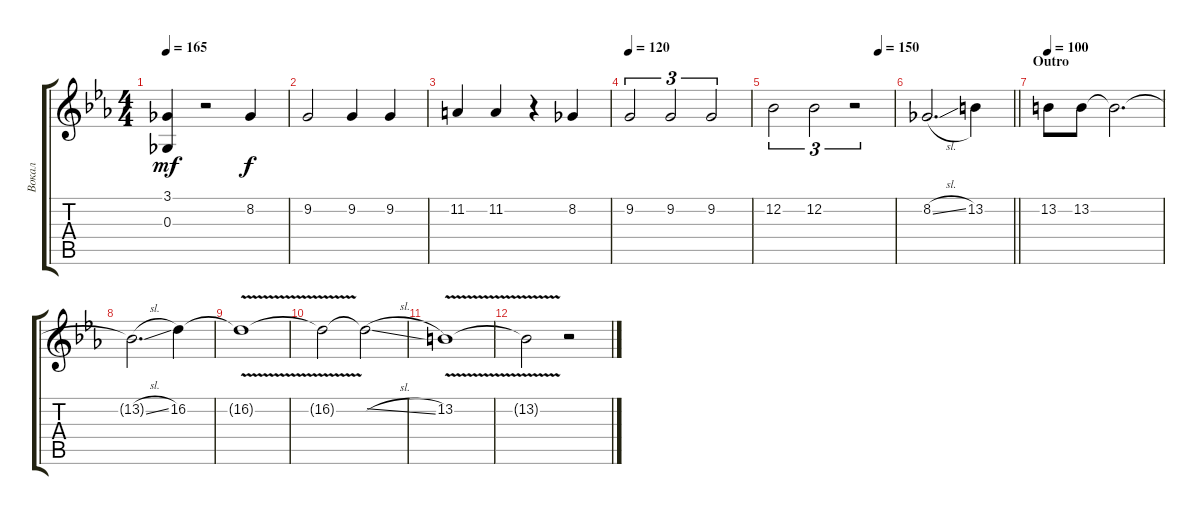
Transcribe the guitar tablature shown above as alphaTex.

\track ("Вокал" "Вокал") {instrument trumpet}
\staff {score tabs}
\tuning (Eb4 Bb3 Gb3 Db3 Ab2 Eb2) {hide}
\ts (4 4)
\tempo 165
\clef g2
\ks cminor
(3.1 0.3).4{dy mf} r.2 8.2.4{dy f} |
9.2.2 9.2.4 9.2.4 |
11.2.4 11.2.4 r.4 8.2.4 |
\tempo 120
9.2.2{tu (3 2)} 9.2.2{tu (3 2)} 9.2.2{tu (3 2)} |
\tempo (150 0.875)
12.2.2{tu (3 2)} 12.2.2{tu (3 2)} r.2{tu (3 2)} |
\barLineRight lightlight
8.2{sl}.2{d} 13.2.4 |
\section ("" "Outro")
\tempo 100
13.2.8 13.2.8 13.2{t}.2{d} |
13.2{sl t}.2{d} 16.2.4 |
16.2{v t}.1 |
16.2{t}.2 16.2{sl t}.2 |
13.2{v}.1 |
13.2{t}.2 r.2
